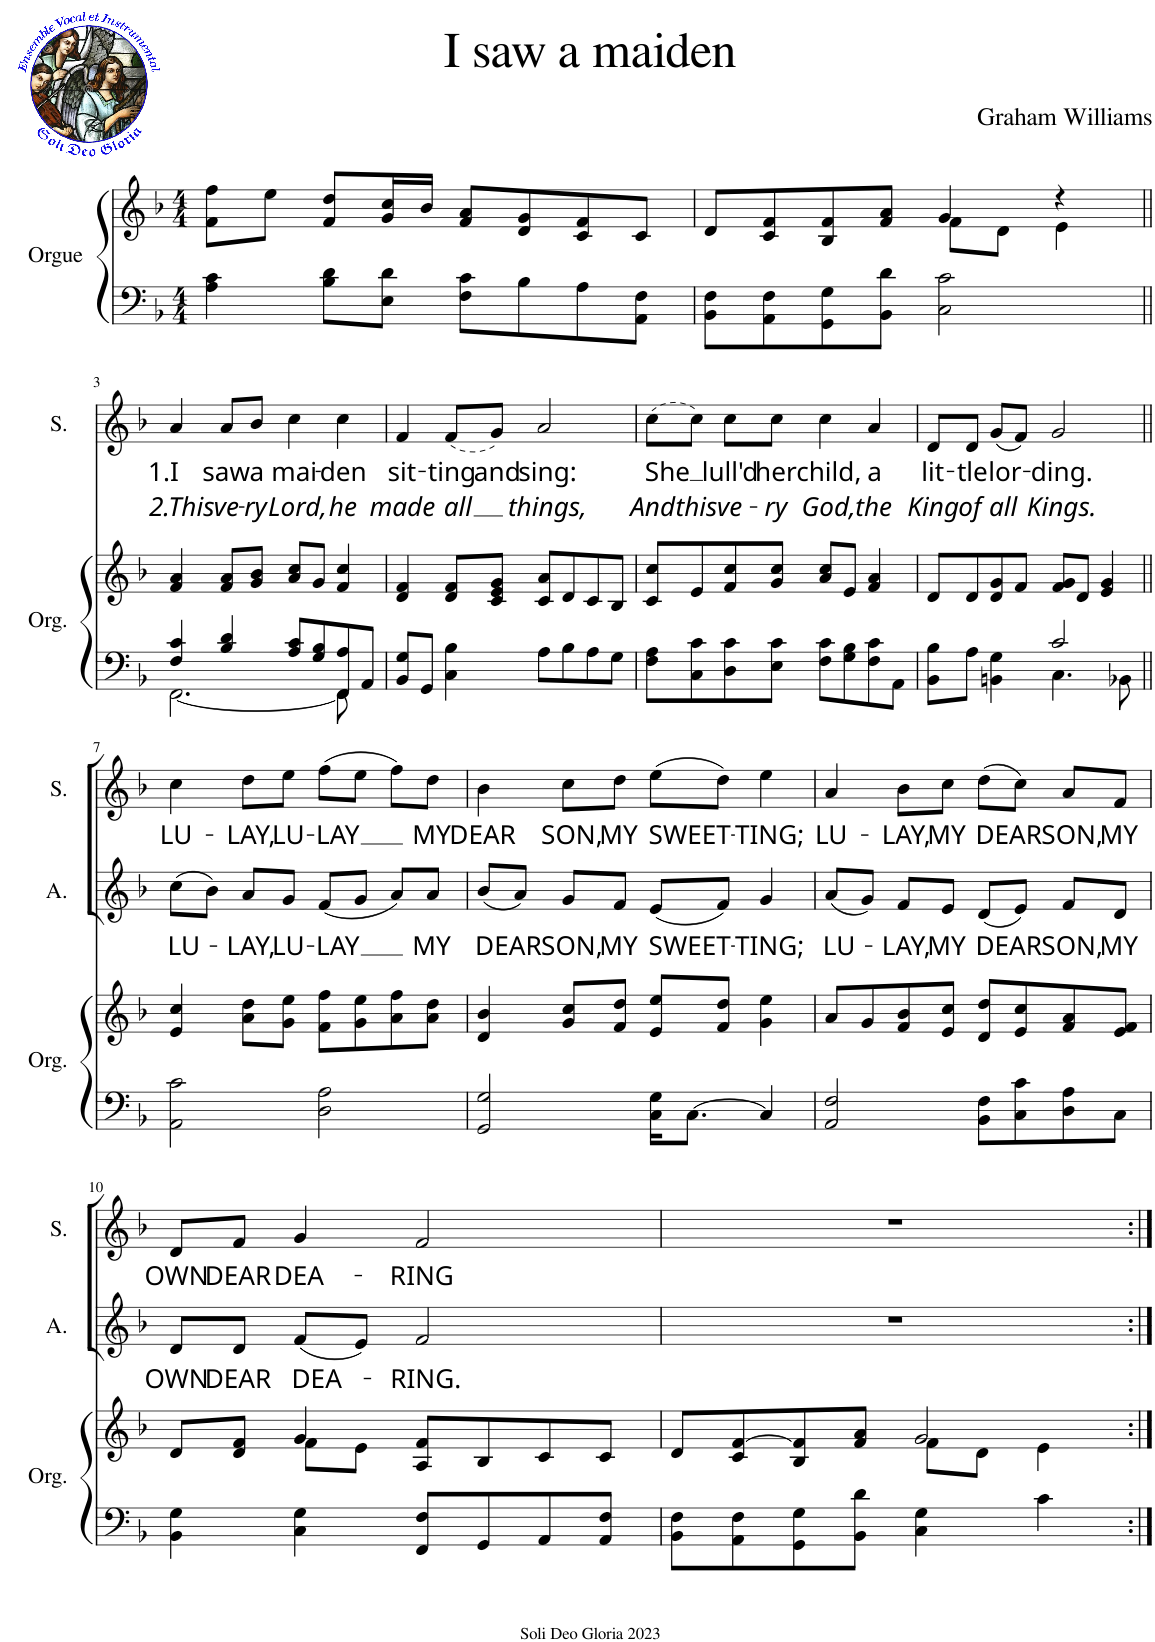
**kern	**kern	**kern	**kern	**kern	**text	**kern	**text	**text
*part5	*part5	*part4	*part3	*part2	*part2	*part1	*part1	*part1
*staff6	*staff5	*staff4	*staff3	*staff2	*staff2	*staff1	*staff1	*staff1
*I"Orgue	*	*I"Bass	*I"Tenor	*I"Alto	*	*I"Soprano	*	*
*I'Org.	*	*I'B.	*I'T.	*I'A.	*	*I'S.	*	*
*clefF4	*clefG2	*clefF4	*clefGv2	*clefG2	*	*clefG2	*	*
*k[b-]	*k[b-]	*k[b-]	*k[b-]	*k[b-]	*	*k[b-]	*	*
*M4/4	*M4/4	*M4/4	*M4/4	*M4/4	*	*M4/4	*	*
=1	=1	=1	=1	=1	=1	=1	=1	=1
4A\ 4c\	8f\ 8ff\L	1r	1r	1r	.	1r	.	.
.	8ee\J	.	.	.	.	.	.	.
8B-\ 8d\L	8f/ 8dd/L	.	.	.	.	.	.	.
8E\ 8d\J	16g/ 16cc/L	.	.	.	.	.	.	.
.	16b-/JJ	.	.	.	.	.	.	.
8F\ 8c\L	8f/ 8a/L	.	.	.	.	.	.	.
8B-\	8d/ 8g/	.	.	.	.	.	.	.
8A\	8c/ 8f/	.	.	.	.	.	.	.
8AA\ 8F\J	8c/J	.	.	.	.	.	.	.
=2	=2	=2	=2	=2	=2	=2	=2	=2
*	*^	*	*	*	*	*	*	*
8BB-\ 8F\L	8d/L	2ryy	1r	1r	1r	.	1r	.	.
8AA\ 8F\	8c/ 8f/	.	.	.	.	.	.	.	.
8GG\ 8G\	8B-/ 8f/	.	.	.	.	.	.	.	.
8BB-\ 8d\J	8f/ 8a/J	.	.	.	.	.	.	.	.
2C\ 2c\	4g/	8f\L	.	.	.	.	.	.	.
.	.	8d\J	.	.	.	.	.	.	.
.	4r	4e\	.	.	.	.	.	.	.
!!LO:LB:g=z
=3||	=3||	=3||	=3||	=3||	=3||	=3||	=3||	=3||	=3||
*^	*	*	*	*	*	*	*	*	*
!	!	!	!	!	!	!	!	!	!LO:LY:b	!LO:LY:b
*	*	*v	*v	*	*	*	*	*	*	*
4F/ 4c/	[2.FF\	4f/ 4a/	1r	1r	1r	.	4a/	1.I	2.This
!	!	!	!	!	!	!	!	!LO:LY:b	!LO:LY:b
4B-/ 4d/	.	8f/ 8a/L	.	.	.	.	8a/L	saw	ve-
!	!	!	!	!	!	!	!	!LO:LY:b	!LO:LY:b
.	.	8g/ 8b-/J	.	.	.	.	8b-/J	a	-ry
!	!	!	!	!	!	!	!	!LO:LY:b	!LO:LY:b
8A/ 8c/L	.	8a/ 8cc/L	.	.	.	.	4cc\	mai-	Lord,
8G/ 8B-/	.	8g/J	.	.	.	.	.	.	.
!	!	!	!	!	!	!	!	!LO:LY:b	!LO:LY:b
8FF/ 8A/	8FF\]	4f/ 4cc/	.	.	.	.	4cc\	-den	he
8AA/J	8ryy	.	.	.	.	.	.	.	.
=4	=4	=4	=4	=4	=4	=4	=4	=4	=4
!	!	!	!	!	!	!	!	!LO:LY:b	!LO:LY:b
*v	*v	*	*	*	*	*	*	*	*
8BB-/ 8G/L	4d/ 4f/	1r	1r	1r	.	4f/	sit-	made
8GG/J	.	.	.	.	.	.	.	.
!	!	!	!	!	!	!	!LO:LY:b	!LO:LY:b
4C\ 4B-\	8d/ 8f/L	.	.	.	.	(8f/L	-ting	all
!	!	!	!	!	!	!	!LO:LY:b	!
.	8c/ 8e/ 8g/J	.	.	.	.	8g/J)	and	.
!	!	!	!	!	!	!	!LO:LY:b	!LO:LY:b
8A\L	8c/ 8a/L	.	.	.	.	2a/	sing:	things,
8B-\	8d/	.	.	.	.	.	.	.
8A\	8c/	.	.	.	.	.	.	.
8G\J	8B-/J	.	.	.	.	.	.	.
=5	=5	=5	=5	=5	=5	=5	=5	=5
!	!	!	!	!	!	!	!LO:LY:b	!LO:LY:b
8F\ 8A\L	8c/ 8cc/L	1r	1r	1r	.	(8cc\L	She	And
!	!	!	!	!	!	!	!	!LO:LY:b
8C\ 8c\	8e/	.	.	.	.	8cc\J)	.	this
!	!	!	!	!	!	!	!LO:LY:b	!LO:LY:b
8D\ 8c\	8f/ 8cc/	.	.	.	.	8cc\L	lull'd	ve-
!	!	!	!	!	!	!	!LO:LY:b	!LO:LY:b
8E\ 8c\J	8g/ 8cc/J	.	.	.	.	8cc\J	her	-ry
!	!	!	!	!	!	!	!LO:LY:b	!LO:LY:b
8F\ 8c\L	8a/ 8cc/L	.	.	.	.	4cc\	child,	God,
8G\ 8B-\	8e/J	.	.	.	.	.	.	.
!	!	!	!	!	!	!	!LO:LY:b	!LO:LY:b
8F\ 8c\	4f/ 4a/	.	.	.	.	4a/	a	the
8AA\J	.	.	.	.	.	.	.	.
=6	=6	=6	=6	=6	=6	=6	=6	=6
*^	*	*	*	*	*	*	*	*
!	!	!	!	!	!	!	!	!LO:LY:b	!LO:LY:b
8BB-\ 8B-\L	2ryy	8d/L	1r	1r	1r	.	8d/L	lit-	King
!	!	!	!	!	!	!	!	!LO:LY:b	!LO:LY:b
8A\J	.	8d/	.	.	.	.	8d/J	-tle	of
!	!	!	!	!	!	!	!	!LO:LY:b	!LO:LY:b
4BBn\ 4G\	.	8d/ 8g/	.	.	.	.	(8g/L	lor-	all
.	.	8f/J	.	.	.	.	8f/J)	.	.
!	!	!	!	!	!	!	!	!LO:LY:b	!LO:LY:b
2c/	4.C\	8f/ 8g/L	.	.	.	.	2g/	-ding.	Kings.
.	.	8d/J	.	.	.	.	.	.	.
.	.	4e/ 4g/	.	.	.	.	.	.	.
.	8BB-X\	.	.	.	.	.	.	.	.
!!LO:LB:g=z
=7||	=7||	=7||	=7||	=7||	=7||	=7||	=7||	=7||	=7||
!	!	!	!	!	!	!LO:LY:b	!	!LO:LY:b	!
*v	*v	*	*	*	*	*	*	*	*
2AA\ 2c\	4e/ 4cc/	1r	1r	(8cc\L	LU-	4cc\	LU-	.
.	.	.	.	8b-\J)	.	.	.	.
!	!	!	!	!	!LO:LY:b	!	!LO:LY:b	!
.	8a\ 8dd\L	.	.	8a/L	-LAY,	8dd\L	-LAY,	.
!	!	!	!	!	!LO:LY:b	!	!LO:LY:b	!
.	8g\ 8ee\J	.	.	8g/J	LU-	8ee\J	LU-	.
!	!	!	!	!	!LO:LY:b	!	!LO:LY:b	!
2D\ 2A\	8f\ 8ff\L	.	.	(8f/L	-LAY	(8ff\L	-LAY	.
.	8g\ 8ee\	.	.	8g/J	.	8ee\J	.	.
.	8a\ 8ff\	.	.	8a/L)	.	8ff\L)	.	.
!	!	!	!	!	!LO:LY:b	!	!LO:LY:b	!
.	8a\ 8dd\J	.	.	8a/J	MY	8dd\J	MY	.
=8	=8	=8	=8	=8	=8	=8	=8	=8
!	!	!	!	!	!LO:LY:b	!	!LO:LY:b	!
2GG/ 2G/	4d/ 4b-/	1r	1r	(8b-/L	DEAR	4b-\	DEAR	.
.	.	.	.	8a/J)	.	.	.	.
!	!	!	!	!	!LO:LY:b	!	!LO:LY:b	!
.	8g/ 8cc/L	.	.	8g/L	SON,	8cc\L	SON,	.
!	!	!	!	!	!LO:LY:b	!	!LO:LY:b	!
.	8f/ 8dd/J	.	.	8f/J	MY	8dd\J	MY	.
!	!	!	!	!	!LO:LY:b	!	!LO:LY:b	!
16C\ 16G\KL	8e/ 8ee/L	.	.	(8e/L	SWEET-	(8ee\L	SWEET-	.
[8.C\J	.	.	.	.	.	.	.	.
.	8f/ 8dd/J	.	.	8f/J)	.	8dd\J)	.	.
!	!	!	!	!	!LO:LY:b	!	!LO:LY:b	!
4C/]	4g\ 4ee\	.	.	4g/	-TING;	4ee\	-TING;	.
=9	=9	=9	=9	=9	=9	=9	=9	=9
!	!	!	!	!	!LO:LY:b	!	!LO:LY:b	!
2AA/ 2F/	8a/L	1r	1r	(8a/L	LU-	4a/	LU-	.
.	8g/	.	.	8g/J)	.	.	.	.
!	!	!	!	!	!LO:LY:b	!	!LO:LY:b	!
.	8f/ 8b-/	.	.	8f/L	-LAY,	8b-\L	-LAY,	.
!	!	!	!	!	!LO:LY:b	!	!LO:LY:b	!
.	8e/ 8cc/J	.	.	8e/J	MY	8cc\J	MY	.
!	!	!	!	!	!LO:LY:b	!	!LO:LY:b	!
8BB-\ 8F\L	8d/ 8dd/L	.	.	(8d/L	DEAR	(8dd\L	DEAR	.
8C\ 8c\	8e/ 8cc/	.	.	8e/J)	.	8cc\J)	.	.
!	!	!	!	!	!LO:LY:b	!	!LO:LY:b	!
8D\ 8A\	8f/ 8a/	.	.	8f/L	SON,	8a/L	SON,	.
!	!	!	!	!	!LO:LY:b	!	!LO:LY:b	!
8C\J	8e/ 8f/J	.	.	8d/J	MY	8f/J	MY	.
!!LO:LB:g=z
=10	=10	=10	=10	=10	=10	=10	=10	=10
*	*^	*	*	*	*	*	*	*
!	!	!	!	!	!	!LO:LY:b	!	!LO:LY:b	!
4BB-\ 4G\	8d/L	4ryy	1r	1r	8d/L	OWN	8d/L	OWN	.
!	!	!	!	!	!	!LO:LY:b	!	!LO:LY:b	!
.	8d/ 8f/J	.	.	.	8d/J	DEAR	8f/J	DEAR	.
!	!	!	!	!	!	!LO:LY:b	!	!LO:LY:b	!
4C\ 4G\	4g/	8f\L	.	.	(8f/L	DEA-	4g/	DEA-	.
.	.	8e\J	.	.	8e/J)	.	.	.	.
!	!	!	!	!	!	!LO:LY:b	!	!LO:LY:b	!
8FF/ 8F/L	8A/ 8f/L	2ryy	.	.	2f/	-RING.	2f/	-RING	.
8GG/	8B-/	.	.	.	.	.	.	.	.
8AA/	8c/	.	.	.	.	.	.	.	.
8AA/ 8F/J	8c/J	.	.	.	.	.	.	.	.
=11	=11	=11	=11	=11	=11	=11	=11	=11	=11
8BB-\ 8F\L	8d/L	2ryy	1r	1r	1r	.	1r	.	.
8AA\ 8F\	8c/ [8f/	.	.	.	.	.	.	.	.
8GG\ 8G\	8B-/ 8f/]	.	.	.	.	.	.	.	.
8BB-\ 8d\J	8f/ 8a/J	.	.	.	.	.	.	.	.
4C\ 4G\	2g/	8f\L	.	.	.	.	.	.	.
.	.	8d\J	.	.	.	.	.	.	.
4c\	.	4e\	.	.	.	.	.	.	.
*	*v	*v	*	*	*	*	*	*	*
=:|!	=:|!	=:|!	=:|!	=:|!	=:|!	=:|!	=:|!	=:|!
*-	*-	*-	*-	*-	*-	*-	*-	*-
